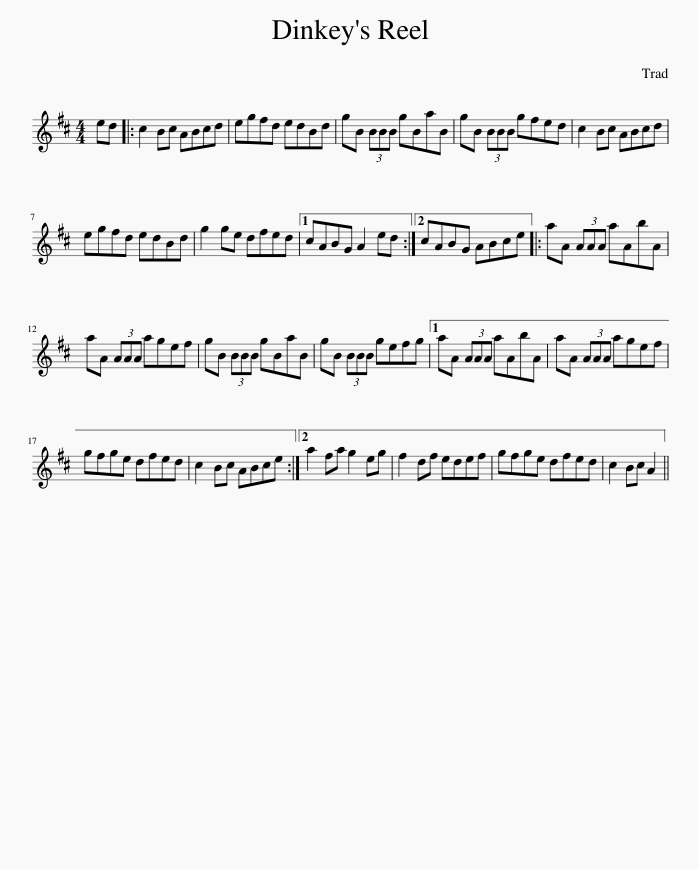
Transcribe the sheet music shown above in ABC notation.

X:1
L:1/8
M:4/4
I:linebreak $
K:D
V:1 treble
V:1
 ed |: c2 Bc ABcd | egfd edBd | gB (3BBB gBaB | gB (3BBB gfed | %5
 c2 Bc ABcd |$ egfd edBd | g2 ge dfed |1 cABG A2 ed :|2 cABG ABce |: %10
 aA (3AAA aAbA |$ aA (3AAA agef | gB (3BBB gBaB | gB (3BBB gefg |1 aA (3AAA aAbA | %15
 aA (3AAA agef |$ gfge dfed | c2 Bc ABce :|2 a2 fa g2 eg | f2 df edef | %20
 gfge dfed | c2 Bc A2 || %22
